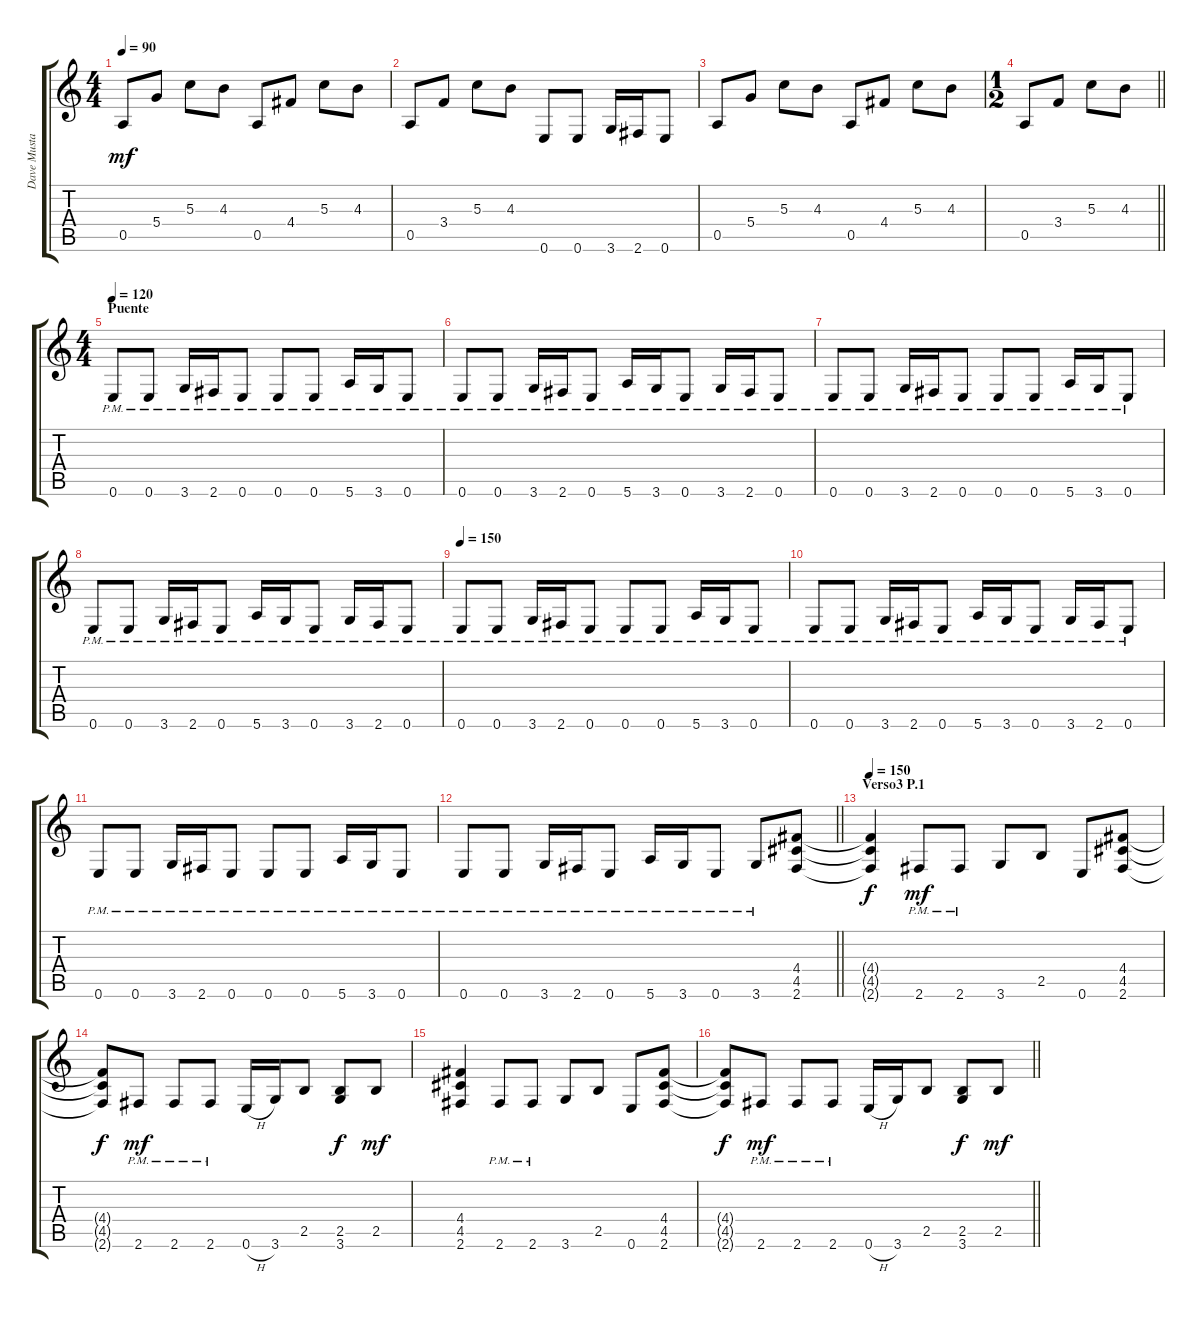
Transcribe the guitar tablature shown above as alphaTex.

\track ("Dave Mustaine Ritmo" "Dave Musta") {instrument distortionguitar}
\staff {score tabs}
\tuning (E4 B3 G3 D3 A2 E2) {hide}
\ts (4 4)
\tempo 90
\clef g2
\ks c
0.5.8{dy mf} 5.4.8 5.3.8 4.3.8 0.5.8 4.4.8 5.3.8 4.3.8 |
0.5.8 3.4.8 5.3.8 4.3.8 0.6.8 0.6.8 3.6.16 2.6.16 0.6.8 |
0.5.8 5.4.8 5.3.8 4.3.8 0.5.8 4.4.8 5.3.8 4.3.8 |
\ts (1 2)
\barLineRight lightlight
0.5.8 3.4.8 5.3.8 4.3.8 |
\ts (4 4)
\section ("" "Puente")
\tempo 120
0.6{pm}.8 0.6{pm}.8 3.6{pm}.16 2.6{pm}.16 0.6{pm}.8 0.6{pm}.8 0.6{pm}.8 5.6{pm}.16 3.6{pm}.16 0.6{pm}.8 |
0.6{pm}.8 0.6{pm}.8 3.6{pm}.16 2.6{pm}.16 0.6{pm}.8 5.6{pm}.16 3.6{pm}.16 0.6{pm}.8 3.6{pm}.16 2.6{pm}.16 0.6{pm}.8 |
0.6{pm}.8 0.6{pm}.8 3.6{pm}.16 2.6{pm}.16 0.6{pm}.8 0.6{pm}.8 0.6{pm}.8 5.6{pm}.16 3.6{pm}.16 0.6{pm}.8 |
0.6{pm}.8 0.6{pm}.8 3.6{pm}.16 2.6{pm}.16 0.6{pm}.8 5.6{pm}.16 3.6{pm}.16 0.6{pm}.8 3.6{pm}.16 2.6{pm}.16 0.6{pm}.8 |
\tempo 150
0.6{pm}.8 0.6{pm}.8 3.6{pm}.16 2.6{pm}.16 0.6{pm}.8 0.6{pm}.8 0.6{pm}.8 5.6{pm}.16 3.6{pm}.16 0.6{pm}.8 |
0.6{pm}.8 0.6{pm}.8 3.6{pm}.16 2.6{pm}.16 0.6{pm}.8 5.6{pm}.16 3.6{pm}.16 0.6{pm}.8 3.6{pm}.16 2.6{pm}.16 0.6{pm}.8 |
0.6{pm}.8 0.6{pm}.8 3.6{pm}.16 2.6{pm}.16 0.6{pm}.8 0.6{pm}.8 0.6{pm}.8 5.6{pm}.16 3.6{pm}.16 0.6{pm}.8 |
\barLineRight lightlight
0.6{pm}.8 0.6{pm}.8 3.6{pm}.16 2.6{pm}.16 0.6{pm}.8 5.6{pm}.16 3.6{pm}.16 0.6{pm}.8 3.6{pm}.8 (4.4 4.5 2.6).8 |
\section ("" "Verso3 P.1")
\tempo 150
(4.4{t} 4.5{t} 2.6{t}).4{dy f} 2.6{pm}.8{dy mf} 2.6{pm}.8 3.6.8 2.5.8 0.6.8 (4.4 4.5 2.6).8 |
(4.4{t} 4.5{t} 2.6{t}).8{dy f} 2.6{pm}.8{dy mf} 2.6{pm}.8 2.6{pm}.8 0.6{h}.16 3.6.16 2.5.8 (2.5 3.6).8{dy f} 2.5.8{dy mf} |
(4.4 4.5 2.6).4 2.6{pm}.8 2.6{pm}.8 3.6.8 2.5.8 0.6.8 (4.4 4.5 2.6).8 |
\barLineRight lightlight
(4.4{t} 4.5{t} 2.6{t}).8{dy f} 2.6{pm}.8{dy mf} 2.6{pm}.8 2.6{pm}.8 0.6{h}.16 3.6.16 2.5.8 (2.5 3.6).8{dy f} 2.5.8{dy mf}
